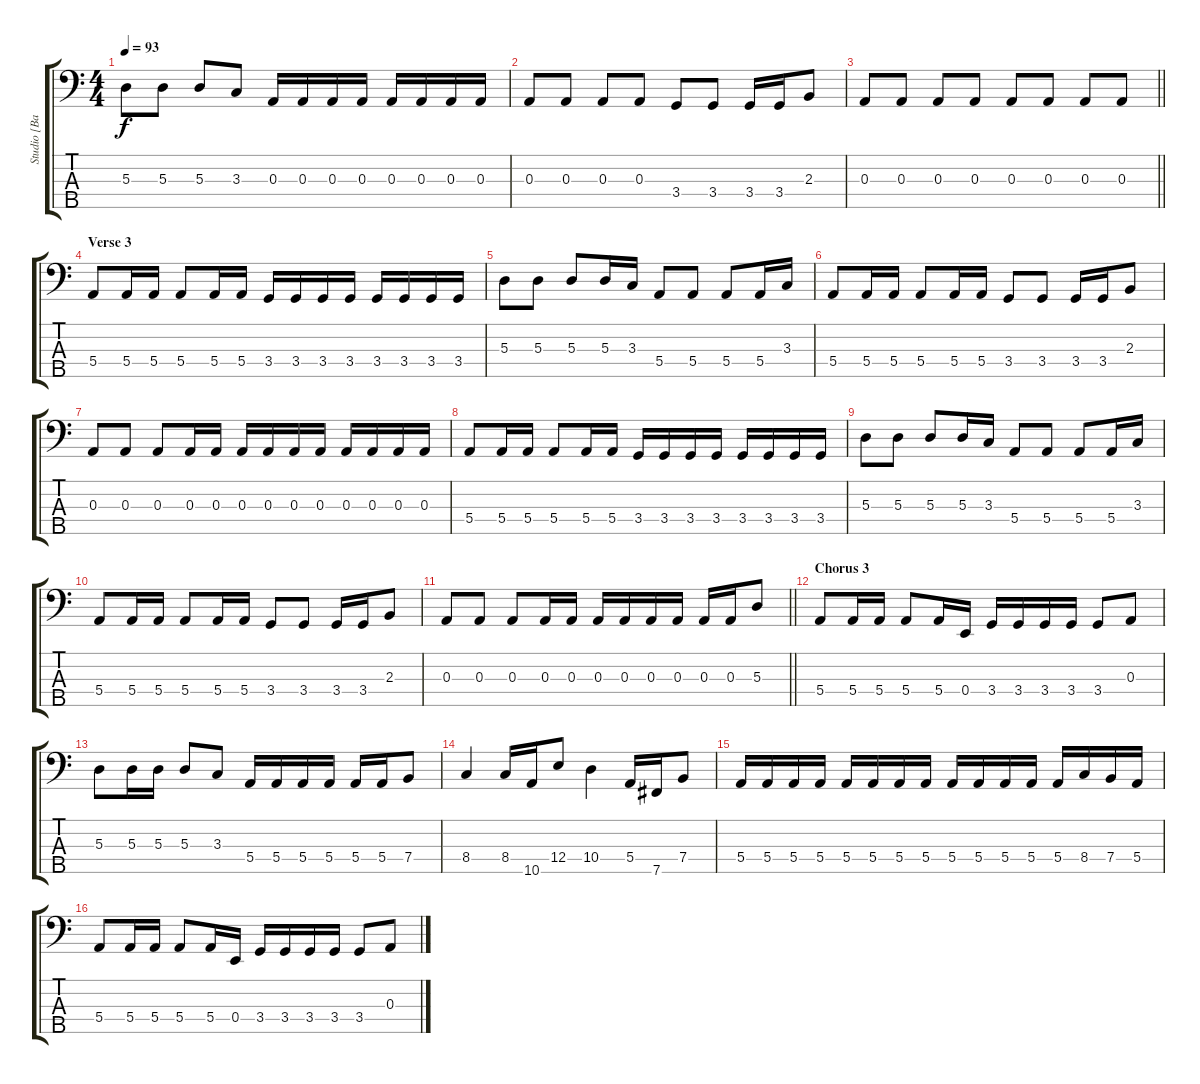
\track ("Studio [Bass Dist FX]" "Studio [Ba") {instrument distortionguitar}
\staff {score tabs}
\tuning (G2 D2 A1 E1 B0) {hide}
\ts (4 4)
\tempo 93
\clef f4
\ks c
5.3.8{dy f} 5.3.8 5.3.8 3.3.8 0.3.16 0.3.16 0.3.16 0.3.16 0.3.16 0.3.16 0.3.16 0.3.16 |
0.3.8 0.3.8 0.3.8 0.3.8 3.4.8 3.4.8 3.4.16 3.4.16 2.3.8 |
\barLineRight lightlight
0.3.8 0.3.8 0.3.8 0.3.8 0.3.8 0.3.8 0.3.8 0.3.8 |
\section ("" "Verse 3")
5.4.8 5.4.16 5.4.16 5.4.8 5.4.16 5.4.16 3.4.16 3.4.16 3.4.16 3.4.16 3.4.16 3.4.16 3.4.16 3.4.16 |
5.3.8 5.3.8 5.3.8 5.3.16 3.3.16 5.4.8 5.4.8 5.4.8 5.4.16 3.3.16 |
5.4.8 5.4.16 5.4.16 5.4.8 5.4.16 5.4.16 3.4.8 3.4.8 3.4.16 3.4.16 2.3.8 |
0.3.8 0.3.8 0.3.8 0.3.16 0.3.16 0.3.16 0.3.16 0.3.16 0.3.16 0.3.16 0.3.16 0.3.16 0.3.16 |
5.4.8 5.4.16 5.4.16 5.4.8 5.4.16 5.4.16 3.4.16 3.4.16 3.4.16 3.4.16 3.4.16 3.4.16 3.4.16 3.4.16 |
5.3.8 5.3.8 5.3.8 5.3.16 3.3.16 5.4.8 5.4.8 5.4.8 5.4.16 3.3.16 |
5.4.8 5.4.16 5.4.16 5.4.8 5.4.16 5.4.16 3.4.8 3.4.8 3.4.16 3.4.16 2.3.8 |
\barLineRight lightlight
0.3.8 0.3.8 0.3.8 0.3.16 0.3.16 0.3.16 0.3.16 0.3.16 0.3.16 0.3.16 0.3.16 5.3.8 |
\section ("" "Chorus 3")
5.4.8 5.4.16 5.4.16 5.4.8 5.4.16 0.4.16 3.4.16 3.4.16 3.4.16 3.4.16 3.4.8 0.3.8 |
5.3.8 5.3.16 5.3.16 5.3.8 3.3.8 5.4.16 5.4.16 5.4.16 5.4.16 5.4.16 5.4.16 7.4.8 |
8.4.4 8.4.16 10.5.16 12.4.8 10.4.4 5.4.16 7.5.16 7.4.8 |
5.4.16 5.4.16 5.4.16 5.4.16 5.4.16 5.4.16 5.4.16 5.4.16 5.4.16 5.4.16 5.4.16 5.4.16 5.4.16 8.4.16 7.4.16 5.4.16 |
5.4.8 5.4.16 5.4.16 5.4.8 5.4.16 0.4.16 3.4.16 3.4.16 3.4.16 3.4.16 3.4.8 0.3.8
